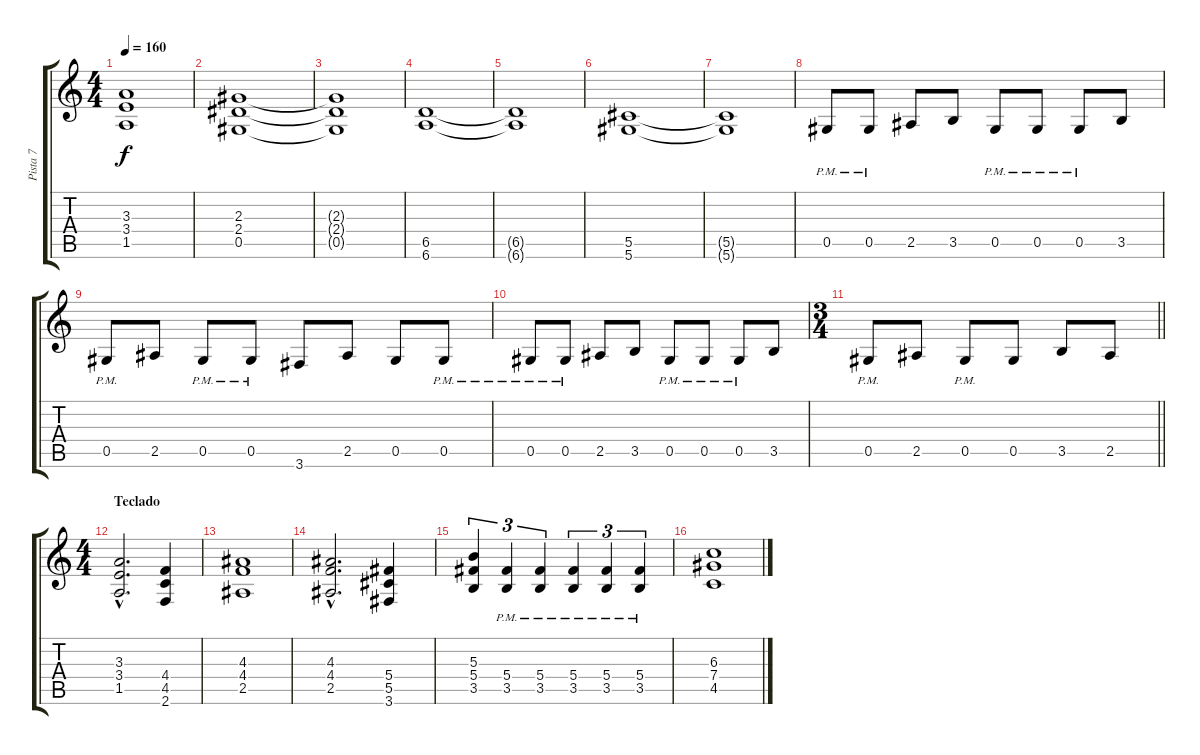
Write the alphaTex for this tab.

\track ("Pista 7" "Pista 7") {instrument distortionguitar}
\staff {score tabs}
\tuning (Eb4 Bb3 Gb3 Db3 Ab2 Eb2) {hide}
\ts (4 4)
\tempo 160
\clef g2
\ks c
(3.3{t} 3.4{t} 1.5{t}).1{dy f} |
(2.3 2.4 0.5).1 |
(2.3{t} 2.4{t} 0.5{t}).1 |
(6.5 6.6).1 |
(6.5{t} 6.6{t}).1 |
(5.5 5.6).1 |
(5.5{t} 5.6{t}).1 |
0.5{pm}.8 0.5{pm}.8 2.5.8 3.5.8 0.5{pm}.8 0.5{pm}.8 0.5{pm}.8 3.5.8 |
0.5{pm}.8 2.5.8 0.5{pm}.8 0.5{pm}.8 3.6.8 2.5.8 0.5.8 0.5{pm}.8 |
0.5{pm}.8 0.5{pm}.8 2.5.8 3.5.8 0.5{pm}.8 0.5{pm}.8 0.5{pm}.8 3.5.8 |
\ts (3 4)
\barLineRight lightlight
0.5{pm}.8 2.5.8 0.5{pm}.8 0.5.8 3.5.8 2.5.8 |
\ts (4 4)
\section ("" "Teclado")
(3.3{hac} 3.4{hac} 1.5{hac}).2{d} (4.4 4.5 2.6).4 |
(4.3 4.4 2.5).1 |
(4.3{hac} 4.4{hac} 2.5{hac}).2{d} (5.4 5.5 3.6).4 |
(5.3 5.4 3.5).4{tu (3 2)} (5.4{pm} 3.5{pm}).4{tu (3 2)} (5.4{pm} 3.5{pm}).4{tu (3 2)} (5.4{pm} 3.5{pm}).4{tu (3 2)} (5.4{pm} 3.5{pm}).4{tu (3 2)} (5.4{pm} 3.5{pm}).4{tu (3 2)} |
(6.3 7.4 4.5).1
